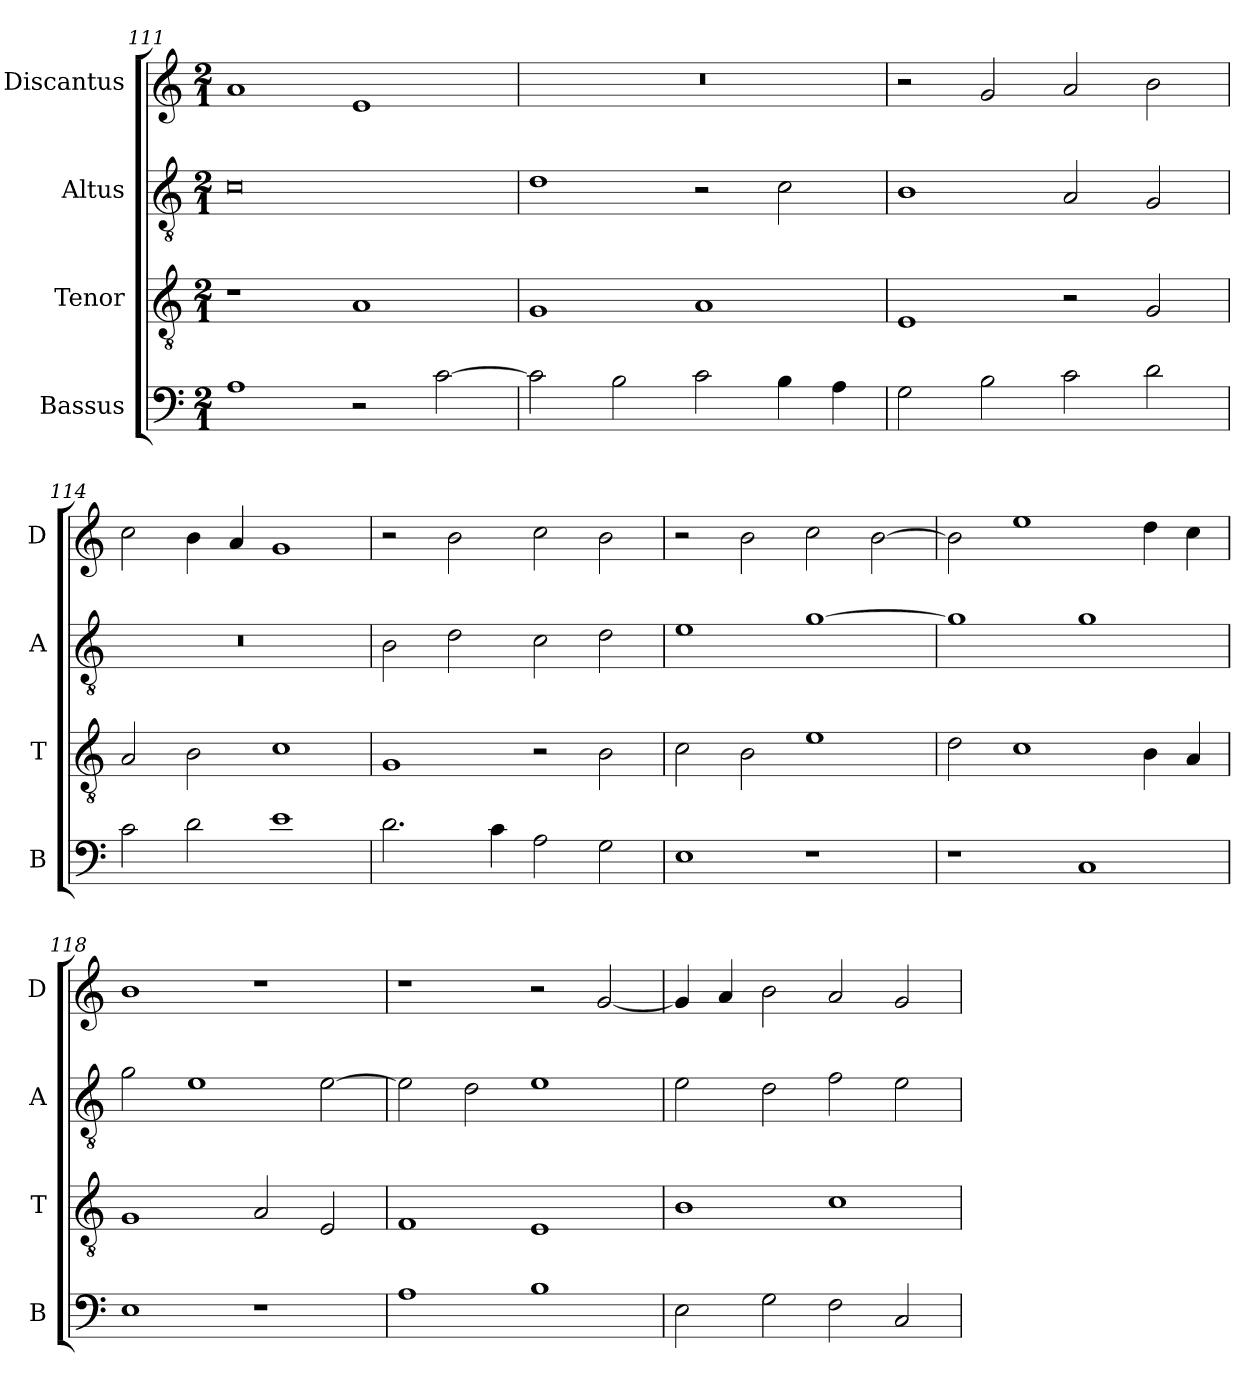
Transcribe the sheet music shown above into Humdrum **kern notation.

**kern	**kern	**kern	**kern
*part4	*part3	*part2	*part1
*staff4	*staff3	*staff2	*staff1
*I"Bassus	*I"Tenor	*I"Altus	*I"Discantus
*I'B	*I'T	*I'A	*I'D
*clefF4	*clefGv2	*clefGv2	*clefG2
*k[]	*k[]	*k[]	*k[]
*M2/1	*M2/1	*M2/1	*M2/1
=111	=111	=111	=111
1A	1r	0c	1a
2r	1A	.	1e
[2c\	.	.	.
=112	=112	=112	=112
2c\]	1G	1d	0r
2B\	.	.	.
2c\	1A	2r	.
4B\	.	2c\	.
4A\	.	.	.
=113	=113	=113	=113
2G\	1E	1B	2r
2B\	.	.	2g/
2c\	2r	2A/	2a/
2d\	2G/	2G/	2b\
=114	=114	=114	=114
2c\	2A/	0r	2cc\
2d\	2B\	.	4b\
.	.	.	4a/
1e	1c	.	1g
=115	=115	=115	=115
2.d\	1G	2B\	2r
.	.	2d\	2b\
4c\	.	.	.
2A\	2r	2c\	2cc\
2G\	2B\	2d\	2b\
=116	=116	=116	=116
1E	2c\	1e	2r
.	2B\	.	2b\
1r	1e	[1g	2cc\
.	.	.	[2b\
=117	=117	=117	=117
1r	2d\	1g]	2b\]
.	1c	.	1ee
1C	.	1g	.
.	4B\	.	4dd\
.	4A/	.	4cc\
=118	=118	=118	=118
1E	1G	2g\	1b
.	.	1e	.
1r	2A/	.	1r
.	2E/	[2e\	.
=119	=119	=119	=119
1A	1F	2e\]	1r
.	.	2d\	.
1B	1E	1e	2r
.	.	.	[2g/
=120	=120	=120	=120
2E\	1B	2e\	4g/]
.	.	.	4a/
2G\	.	2d\	2b\
2F\	1c	2f\	2a/
2C/	.	2e\	2g/
=	=	=	=
*-	*-	*-	*-
